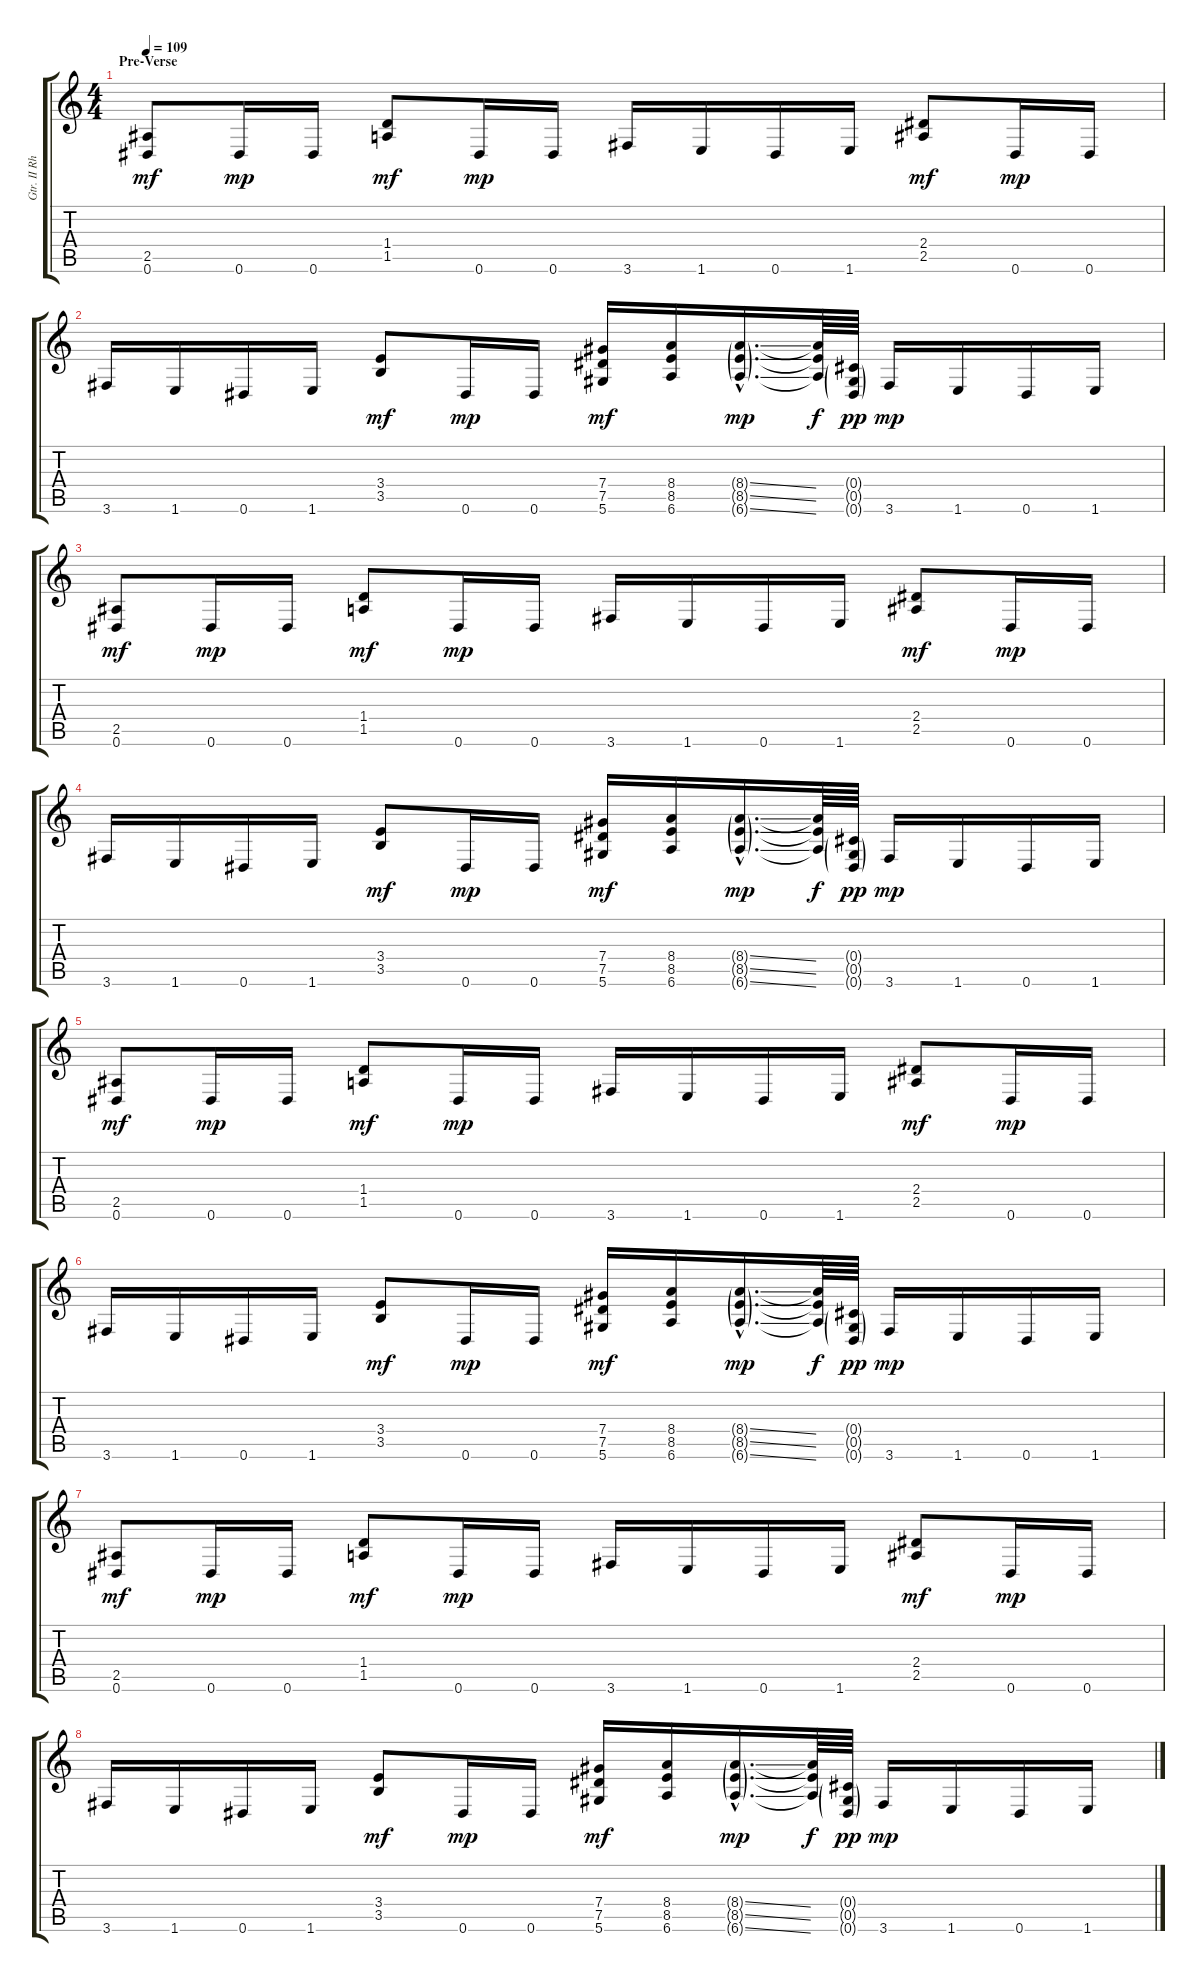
\track ("Gtr. II Rhytm" "Gtr. II Rh") {instrument overdrivenguitar}
\staff {score tabs}
\tuning (Eb4 Bb3 Gb3 Db3 Ab2 Eb2) {hide}
\ts (4 4)
\section ("" "Pre-Verse")
\tempo 109
\clef g2
\ks c
(2.5 0.6).8{dy mf} 0.6.16{dy mp} 0.6.16 (1.4 1.5).8{dy mf} 0.6.16{dy mp} 0.6.16 3.6.16 1.6.16 0.6.16 1.6.16 (2.4 2.5).8{dy mf} 0.6.16{dy mp} 0.6.16 |
3.6.16 1.6.16 0.6.16 1.6.16 (3.4 3.5).8{dy mf} 0.6.16{dy mp} 0.6.16 (7.4 7.5 5.6).16{dy mf} (8.4 8.5 6.6).16 (8.4{ss g hac} 8.5{ss g hac} 6.6{ss g hac}).16{d dy mp} (8.4{t} 8.5{t} 6.6{t}).64{dy f} (0.4{g} 0.5{g} 0.6{g}).64{dy pp} 3.6.16{dy mp} 1.6.16 0.6.16 1.6.16 |
(2.5 0.6).8{dy mf} 0.6.16{dy mp} 0.6.16 (1.4 1.5).8{dy mf} 0.6.16{dy mp} 0.6.16 3.6.16 1.6.16 0.6.16 1.6.16 (2.4 2.5).8{dy mf} 0.6.16{dy mp} 0.6.16 |
3.6.16 1.6.16 0.6.16 1.6.16 (3.4 3.5).8{dy mf} 0.6.16{dy mp} 0.6.16 (7.4 7.5 5.6).16{dy mf} (8.4 8.5 6.6).16 (8.4{ss g hac} 8.5{ss g hac} 6.6{ss g hac}).16{d dy mp} (8.4{t} 8.5{t} 6.6{t}).64{dy f} (0.4{g} 0.5{g} 0.6{g}).64{dy pp} 3.6.16{dy mp} 1.6.16 0.6.16 1.6.16 |
(2.5 0.6).8{dy mf} 0.6.16{dy mp} 0.6.16 (1.4 1.5).8{dy mf} 0.6.16{dy mp} 0.6.16 3.6.16 1.6.16 0.6.16 1.6.16 (2.4 2.5).8{dy mf} 0.6.16{dy mp} 0.6.16 |
3.6.16 1.6.16 0.6.16 1.6.16 (3.4 3.5).8{dy mf} 0.6.16{dy mp} 0.6.16 (7.4 7.5 5.6).16{dy mf} (8.4 8.5 6.6).16 (8.4{ss g hac} 8.5{ss g hac} 6.6{ss g hac}).16{d dy mp} (8.4{t} 8.5{t} 6.6{t}).64{dy f} (0.4{g} 0.5{g} 0.6{g}).64{dy pp} 3.6.16{dy mp} 1.6.16 0.6.16 1.6.16 |
(2.5 0.6).8{dy mf} 0.6.16{dy mp} 0.6.16 (1.4 1.5).8{dy mf} 0.6.16{dy mp} 0.6.16 3.6.16 1.6.16 0.6.16 1.6.16 (2.4 2.5).8{dy mf} 0.6.16{dy mp} 0.6.16 |
3.6.16 1.6.16 0.6.16 1.6.16 (3.4 3.5).8{dy mf} 0.6.16{dy mp} 0.6.16 (7.4 7.5 5.6).16{dy mf} (8.4 8.5 6.6).16 (8.4{ss g hac} 8.5{ss g hac} 6.6{ss g hac}).16{d dy mp} (8.4{t} 8.5{t} 6.6{t}).64{dy f} (0.4{g} 0.5{g} 0.6{g}).64{dy pp} 3.6.16{dy mp} 1.6.16 0.6.16 1.6.16
